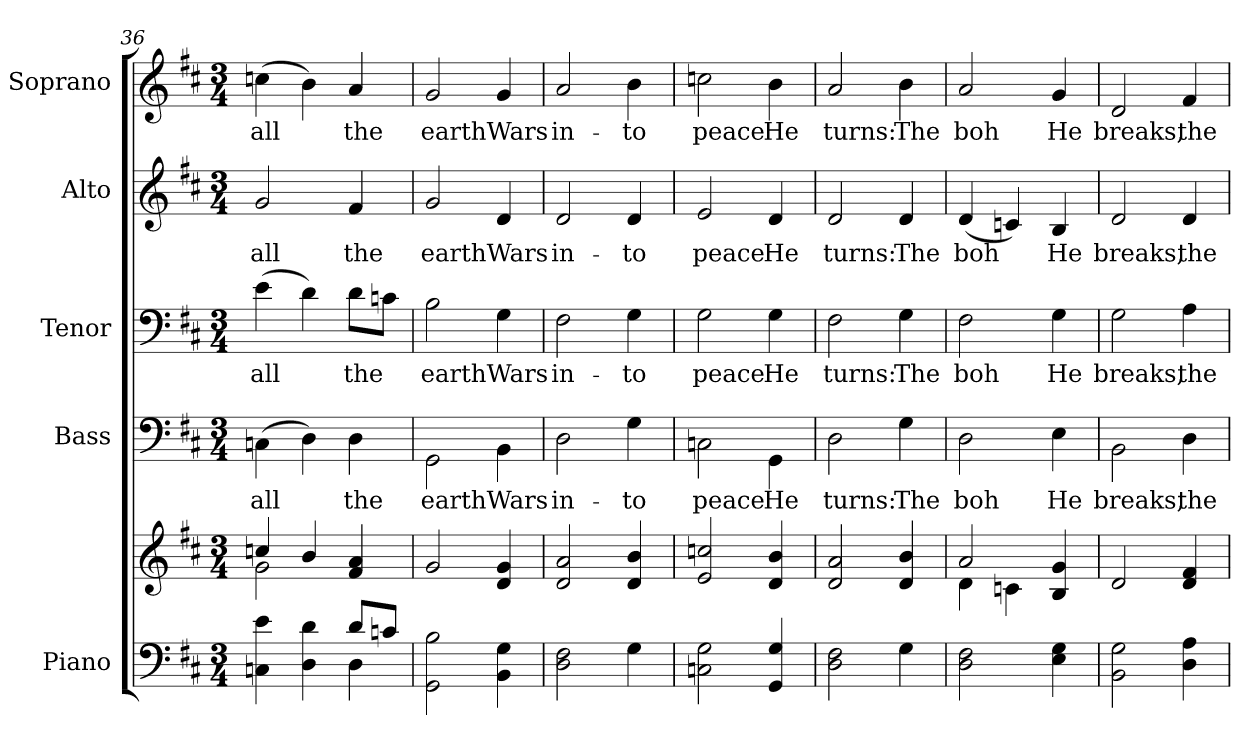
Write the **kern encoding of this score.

**kern	**kern	**kern	**text	**kern	**text	**kern	**text	**kern	**text
*part5	*part5	*part4	*part4	*part3	*part3	*part2	*part2	*part1	*part1
*staff6	*staff5	*staff4	*staff4	*staff3	*staff3	*staff2	*staff2	*staff1	*staff1
*I"Piano	*	*I"Bass	*	*I"Tenor	*	*I"Alto	*	*I"Soprano	*
*I'Pno.	*	*I'B.	*	*I'T.	*	*I'A.	*	*I'S.	*
*clefF4	*clefG2	*clefF4	*	*clefF4	*	*clefG2	*	*clefG2	*
*k[f#c#]	*k[f#c#]	*k[f#c#]	*	*k[f#c#]	*	*k[f#c#]	*	*k[f#c#]	*
*D:	*D:	*D:	*	*D:	*	*D:	*	*D:	*
*M3/4	*M3/4	*M3/4	*	*M3/4	*	*M3/4	*	*M3/4	*
=36	=36	=36	=36	=36	=36	=36	=36	=36	=36
*^	*^	*	*	*	*	*	*	*	*
!	!	!	!	!	!LO:LY:b:color=#000000	!	!	!	!	!	!
!	!	!	!	!	!	!	!LO:LY:b:color=#000000	!	!	!	!
!	!	!	!	!	!	!	!	!	!LO:LY:b:color=#000000	!	!
!	!	!	!	!	!	!	!	!	!	!	!LO:LY:b:color=#000000
4Cni\ 4ei	2ryy	4ccni/	2gi\	(4Cni\	all	(4ei\	all	2gi/	all	(4ccni\	all
4Di\ 4di	.	4bi/	.	4Di\)	.	4di\)	.	.	.	4bi\)	.
!	!	!	!	!	!LO:LY:b:color=#000000	!	!	!	!	!	!
!	!	!	!	!	!	!	!LO:LY:b:color=#000000	!	!	!	!
!	!	!	!	!	!	!	!	!	!LO:LY:b:color=#000000	!	!
!	!	!	!	!	!	!	!	!	!	!	!LO:LY:b:color=#000000
8di/L	4Di\	4f#i/ 4ai	4ryy	4Di\	the	8di\L	the	4f#i/	the	4ai/	the
8cni/J	.	.	.	.	.	8cni\J	.	.	.	.	.
*v	*v	*	*	*	*	*	*	*	*	*	*
*	*v	*v	*	*	*	*	*	*	*	*
!!LO:PB:g=z
=37	=37	=37	=37	=37	=37	=37	=37	=37	=37
!	!	!	!LO:LY:b:color=#000000	!	!	!	!	!	!
!	!	!	!	!	!LO:LY:b:color=#000000	!	!	!	!
!	!	!	!	!	!	!	!LO:LY:b:color=#000000	!	!
!	!	!	!	!	!	!	!	!	!LO:LY:b:color=#000000
2GGi\ 2Bi	2gi/	2GGi\	earth	2Bi\	earth	2gi/	earth	2gi/	earth
!	!	!	!LO:LY:b:color=#000000	!	!	!	!	!	!
!	!	!	!	!	!LO:LY:b:color=#000000	!	!	!	!
!	!	!	!	!	!	!	!LO:LY:b:color=#000000	!	!
!	!	!	!	!	!	!	!	!	!LO:LY:b:color=#000000
4BBi\ 4Gi	4di/ 4gi	4BBi\	Wars	4Gi\	Wars	4di/	Wars	4gi/	Wars
=38	=38	=38	=38	=38	=38	=38	=38	=38	=38
!	!	!	!LO:LY:b:color=#000000	!	!	!	!	!	!
!	!	!	!	!	!LO:LY:b:color=#000000	!	!	!	!
!	!	!	!	!	!	!	!LO:LY:b:color=#000000	!	!
!	!	!	!	!	!	!	!	!	!LO:LY:b:color=#000000
2Di\ 2F#i	2di/ 2ai	2Di\	in-	2F#i\	in-	2di/	in-	2ai/	in-
!	!	!	!LO:LY:b:color=#000000	!	!	!	!	!	!
!	!	!	!	!	!LO:LY:b:color=#000000	!	!	!	!
!	!	!	!	!	!	!	!LO:LY:b:color=#000000	!	!
!	!	!	!	!	!	!	!	!	!LO:LY:b:color=#000000
4Gi\	4di/ 4bi	4Gi\	-to	4Gi\	-to	4di/	-to	4bi\	-to
=39	=39	=39	=39	=39	=39	=39	=39	=39	=39
!	!	!	!LO:LY:b:color=#000000	!	!	!	!	!	!
!	!	!	!	!	!LO:LY:b:color=#000000	!	!	!	!
!	!	!	!	!	!	!	!LO:LY:b:color=#000000	!	!
!	!	!	!	!	!	!	!	!	!LO:LY:b:color=#000000
2Cni\ 2Gi	2ei/ 2ccni	2Cni\	peace	2Gi\	peace	2ei/	peace	2ccni\	peace
!	!	!	!LO:LY:b:color=#000000	!	!	!	!	!	!
!	!	!	!	!	!LO:LY:b:color=#000000	!	!	!	!
!	!	!	!	!	!	!	!LO:LY:b:color=#000000	!	!
!	!	!	!	!	!	!	!	!	!LO:LY:b:color=#000000
4GGi/ 4Gi	4di/ 4bi	4GGi\	He	4Gi\	He	4di/	He	4bi\	He
!!LO:PB:g=z
=40	=40	=40	=40	=40	=40	=40	=40	=40	=40
!	!	!	!LO:LY:b:color=#000000	!	!	!	!	!	!
!	!	!	!	!	!LO:LY:b:color=#000000	!	!	!	!
!	!	!	!	!	!	!	!LO:LY:b:color=#000000	!	!
!	!	!	!	!	!	!	!	!	!LO:LY:b:color=#000000
2Di\ 2F#i	2di/ 2ai	2Di\	turns:	2F#i\	turns:	2di/	turns:	2ai/	turns:
!	!	!	!LO:LY:b:color=#000000	!	!	!	!	!	!
!	!	!	!	!	!LO:LY:b:color=#000000	!	!	!	!
!	!	!	!	!	!	!	!LO:LY:b:color=#000000	!	!
!	!	!	!	!	!	!	!	!	!LO:LY:b:color=#000000
4Gi\	4di/ 4bi	4Gi\	The	4Gi\	The	4di/	The	4bi\	The
=41	=41	=41	=41	=41	=41	=41	=41	=41	=41
*	*^	*	*	*	*	*	*	*	*
!	!	!	!	!LO:LY:b:color=#000000	!	!	!	!	!	!
!	!	!	!	!	!	!LO:LY:b:color=#000000	!	!	!	!
!	!	!	!	!	!	!	!	!LO:LY:b:color=#000000	!	!
!	!	!	!	!	!	!	!	!	!	!LO:LY:b:color=#000000
2Di\ 2F#i	2ai/	4di\	2Di\	boh	2F#i\	boh	(4di/	boh	2ai/	boh
.	.	4cni\	.	.	.	.	4cni/)	.	.	.
!	!	!	!	!LO:LY:b:color=#000000	!	!	!	!	!	!
!	!	!	!	!	!	!LO:LY:b:color=#000000	!	!	!	!
!	!	!	!	!	!	!	!	!LO:LY:b:color=#000000	!	!
!	!	!	!	!	!	!	!	!	!	!LO:LY:b:color=#000000
4Ei\ 4Gi	4Bi/ 4gi	4ryy	4Ei\	He	4Gi\	He	4Bi/	He	4gi/	He
*	*v	*v	*	*	*	*	*	*	*	*
=42	=42	=42	=42	=42	=42	=42	=42	=42	=42
*	*^	*	*	*	*	*	*	*	*
!	!	!	!	!LO:LY:b:color=#000000	!	!	!	!	!	!
*	*v	*v	*	*	*	*	*	*	*	*
*	*^	*	*	*	*	*	*	*	*
!	!	!	!	!	!	!LO:LY:b:color=#000000	!	!	!	!
*	*v	*v	*	*	*	*	*	*	*	*
*	*^	*	*	*	*	*	*	*	*
!	!	!	!	!	!	!	!	!LO:LY:b:color=#000000	!	!
*	*v	*v	*	*	*	*	*	*	*	*
*	*^	*	*	*	*	*	*	*	*
!	!	!	!	!	!	!	!	!	!	!LO:LY:b:color=#000000
*	*v	*v	*	*	*	*	*	*	*	*
2BBi\ 2Gi	2di/	2BBi\	breaks,	2Gi\	breaks,	2di/	breaks,	2di/	breaks,
!	!	!	!LO:LY:b:color=#000000	!	!	!	!	!	!
!	!	!	!	!	!LO:LY:b:color=#000000	!	!	!	!
!	!	!	!	!	!	!	!LO:LY:b:color=#000000	!	!
!	!	!	!	!	!	!	!	!	!LO:LY:b:color=#000000
4Di\ 4Ai	4di/ 4f#i	4Di\	the	4Ai\	the	4di/	the	4f#i/	the
=	=	=	=	=	=	=	=	=	=
*-	*-	*-	*-	*-	*-	*-	*-	*-	*-
